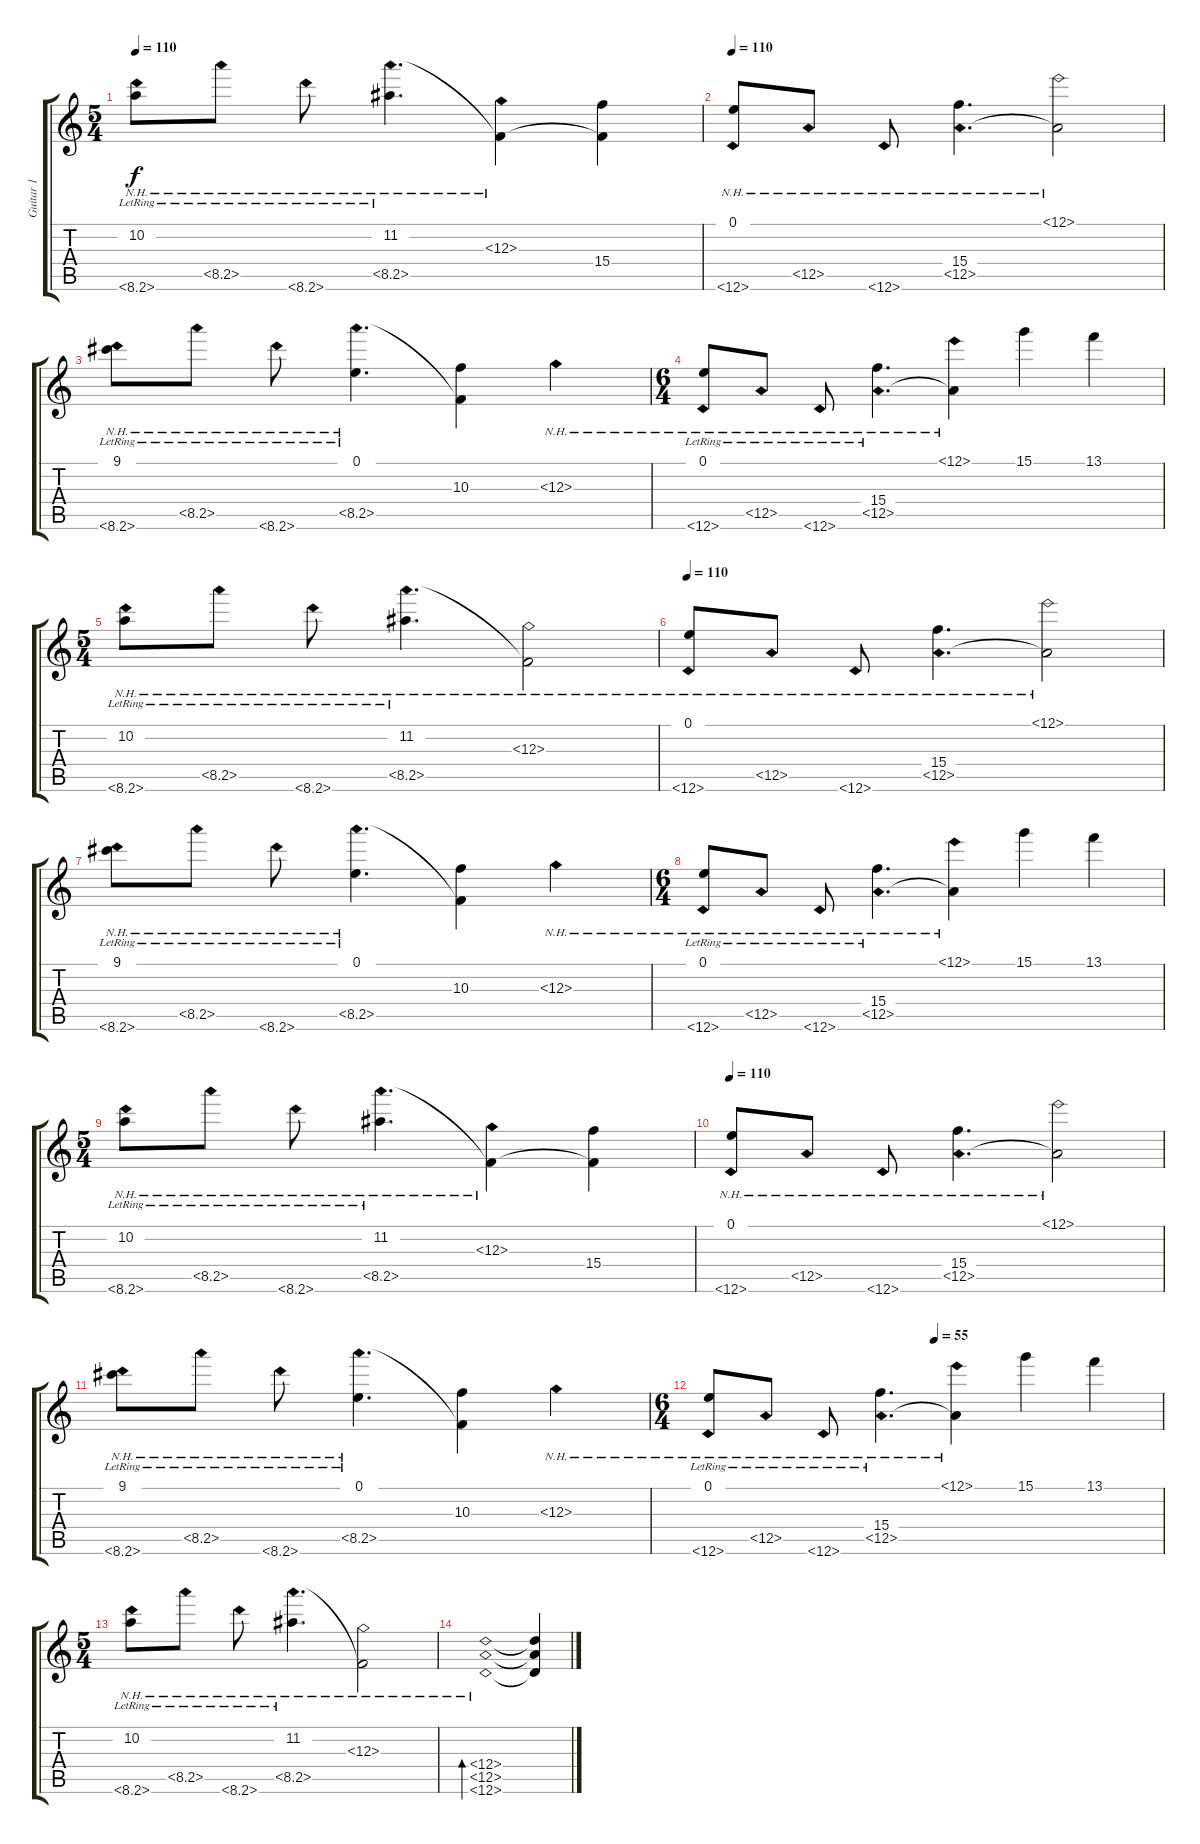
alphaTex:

\track ("Guitar 1" "Guitar 1") {instrument acousticguitarsteel}
\staff {score tabs}
\tuning (E4 B3 G3 D3 A2 D2) {hide}
\ts (5 4)
\tempo 110
\clef g2
\ks c
(10.2{lr} 8.6{nh lr}).8{dy f} 8.5{nh lr}.8 8.6{nh lr}.8 (11.2 8.5{nh lr}).4{d} (12.3{nh} 8.5{t}).4 (15.4 8.5{t}).4 |
\tempo 110
(0.1 12.6{nh}).8 12.5{nh}.8 12.6{nh}.8 (15.4 12.5{nh}).4{d} (12.1{nh} 12.5{t}).2 |
(9.1{lr} 8.6{nh lr}).8 8.5{nh lr}.8 8.6{nh lr}.8 (0.1 8.5{nh lr}).4{d} (10.3 8.5{t}).4 12.3{nh}.4 |
\ts (6 4)
(0.1 12.6{nh lr}).8 12.5{nh lr}.8 12.6{nh lr}.8 (15.4 12.5{nh lr}).4{d} (12.1{nh} 12.5{t}).4 15.1.4 13.1.4 |
\ts (5 4)
(10.2{lr} 8.6{nh lr}).8 8.5{nh lr}.8 8.6{nh lr}.8 (11.2 8.5{nh lr}).4{d} (12.3{nh} 8.5{t}).2 |
\tempo 110
(0.1 12.6{nh}).8 12.5{nh}.8 12.6{nh}.8 (15.4 12.5{nh}).4{d} (12.1{nh} 12.5{t}).2 |
(9.1{lr} 8.6{nh lr}).8 8.5{nh lr}.8 8.6{nh lr}.8 (0.1 8.5{nh lr}).4{d} (10.3 8.5{t}).4 12.3{nh}.4 |
\ts (6 4)
(0.1 12.6{nh lr}).8 12.5{nh lr}.8 12.6{nh lr}.8 (15.4 12.5{nh lr}).4{d} (12.1{nh} 12.5{t}).4 15.1.4 13.1.4 |
\ts (5 4)
(10.2{lr} 8.6{nh lr}).8 8.5{nh lr}.8 8.6{nh lr}.8 (11.2 8.5{nh lr}).4{d} (12.3{nh} 8.5{t}).4 (15.4 8.5{t}).4 |
\tempo 110
(0.1 12.6{nh}).8 12.5{nh}.8 12.6{nh}.8 (15.4 12.5{nh}).4{d} (12.1{nh} 12.5{t}).2 |
(9.1{lr} 8.6{nh lr}).8 8.5{nh lr}.8 8.6{nh lr}.8 (0.1 8.5{nh lr}).4{d} (10.3 8.5{t}).4 12.3{nh}.4 |
\ts (6 4)
\tempo (55 0.5)
(0.1 12.6{nh lr}).8 12.5{nh lr}.8 12.6{nh lr}.8 (15.4 12.5{nh lr}).4{d} (12.1{nh} 12.5{t}).4 15.1.4 13.1.4 |
\ts (5 4)
(10.2{lr} 8.6{nh lr}).8 8.5{nh lr}.8 8.6{nh lr}.8 (11.2 8.5{nh lr}).4{d} (12.3{nh} 8.5{t}).2 |
(12.4{nh} 12.5{nh} 12.6{nh}).1{bd 120} (12.4{t} 12.5{t} 12.6{t}).4
